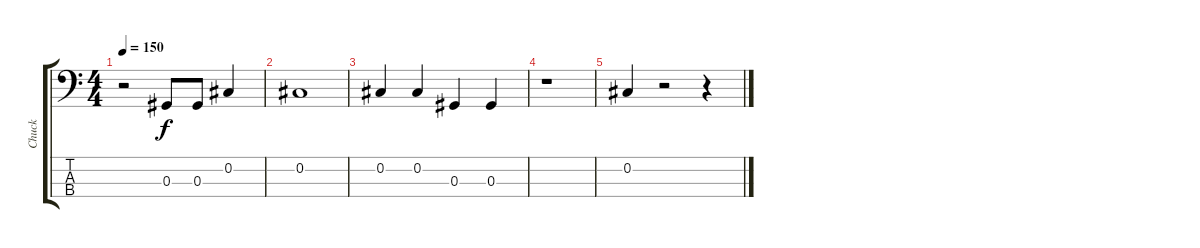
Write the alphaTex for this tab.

\track ("Chuck" "Chuck") {instrument electricbasspick}
\staff {score tabs}
\tuning (Gb2 Db2 Ab1 Eb1) {hide}
\ts (4 4)
\tempo 150
\clef f4
\ks c
r.2{dy f} 0.3.8 0.3.8 0.2.4 |
0.2.1 |
0.2.4 0.2.4 0.3.4 0.3.4 |
r.1 |
0.2.4 r.2 r.4
